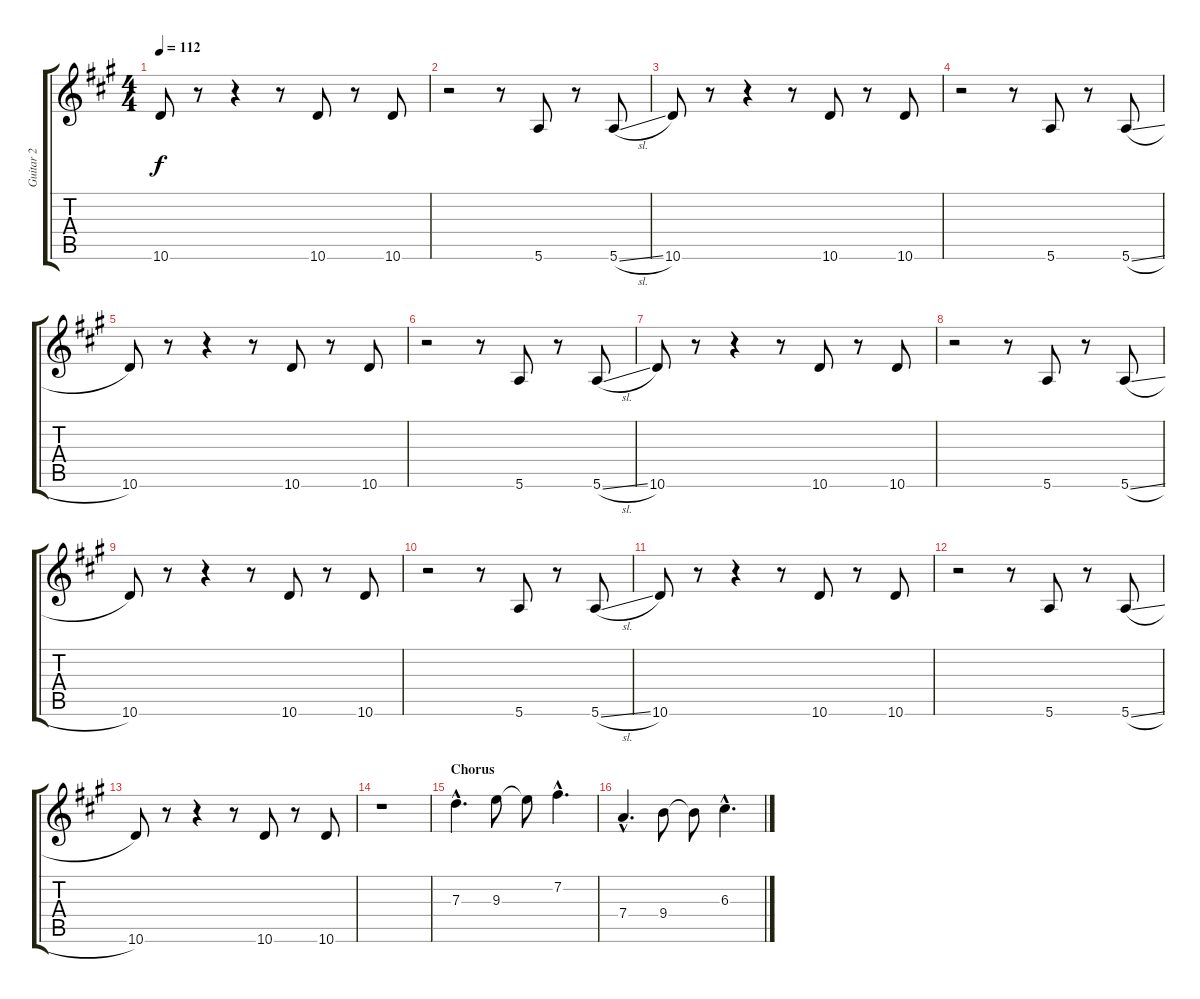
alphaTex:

\track ("Guitar 2" "Guitar 2") {instrument distortionguitar}
\staff {score tabs}
\tuning (E4 B3 G3 D3 A2 E2) {hide}
\ts (4 4)
\tempo 112
\clef g2
\ks a
10.6.8{dy f} r.8 r.4 r.8 10.6.8 r.8 10.6.8 |
r.2 r.8 5.6.8 r.8 5.6{sl}.8 |
10.6.8 r.8 r.4 r.8 10.6.8 r.8 10.6.8 |
r.2 r.8 5.6.8 r.8 5.6{sl}.8 |
10.6.8 r.8 r.4 r.8 10.6.8 r.8 10.6.8 |
r.2 r.8 5.6.8 r.8 5.6{sl}.8 |
10.6.8 r.8 r.4 r.8 10.6.8 r.8 10.6.8 |
r.2 r.8 5.6.8 r.8 5.6{sl}.8 |
10.6.8 r.8 r.4 r.8 10.6.8 r.8 10.6.8 |
r.2 r.8 5.6.8 r.8 5.6{sl}.8 |
10.6.8 r.8 r.4 r.8 10.6.8 r.8 10.6.8 |
r.2 r.8 5.6.8 r.8 5.6{sl}.8 |
10.6.8 r.8 r.4 r.8 10.6.8 r.8 10.6.8 |
r.1 |
\section ("" "Chorus")
7.3{hac}.4{d instrument distortionguitar} 9.3.8 9.3{t}.8 7.2{hac}.4{d} |
7.4{hac}.4{d} 9.4.8 9.4{t}.8 6.3{hac}.4{d}
